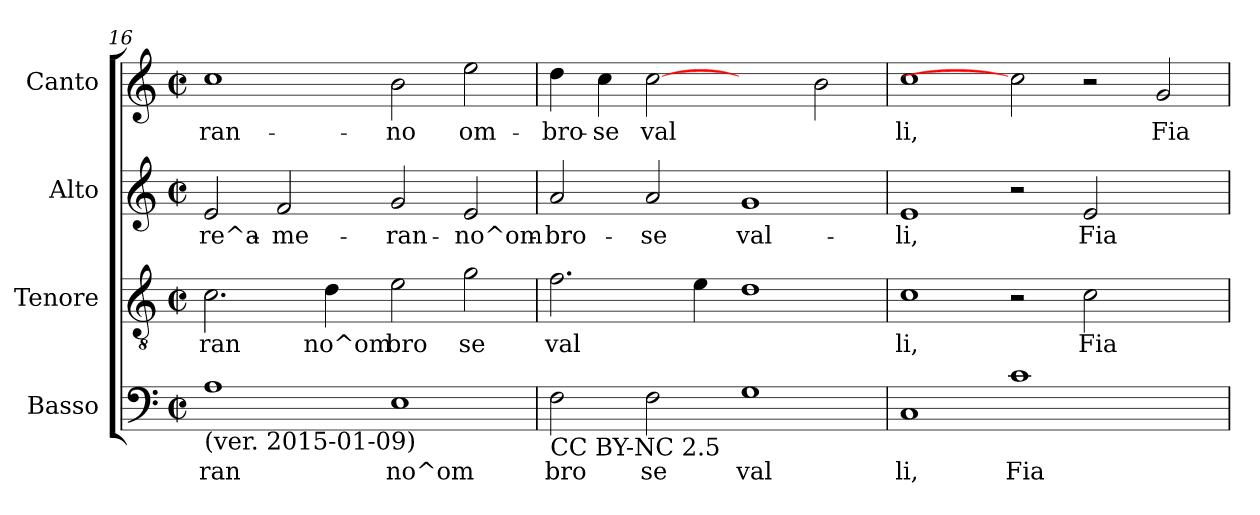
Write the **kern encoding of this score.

**kern	**text	**kern	**text	**kern	**text	**kern	**text
*part4	*part4	*part3	*part3	*part2	*part2	*part1	*part1
*staff4	*staff4	*staff3	*staff3	*staff2	*staff2	*staff1	*staff1
*I"Basso	*	*I"Tenore	*	*I"Alto	*	*I"Canto	*
*clefF4	*	*clefGv2	*	*clefG2	*	*clefG2	*
*k[]	*	*k[]	*	*k[]	*	*k[]	*
*C:	*	*C:	*	*C:	*	*C:	*
*M2/2	*	*M2/2	*	*M2/2	*	*M2/2	*
*met(c|)	*	*met(c|)	*	*met(c|)	*	*met(c|)	*
=16	=16	=16	=16	=16	=16	=16	=16
!LO:TX:b:t=(ver. 2015-01-09)	!	!	!	!	!	!	!
!	!LO:LY:b:cj	!	!LO:LY:b:cj	!	!LO:LY:b:cj	!	!LO:LY:b:cj
1A	ran	2.c\	ran	2e/	-re^a-	1cc	-ran-
!	!	!	!	!	!LO:LY:b:cj	!	!
.	.	.	.	2f/	-me-	.	.
!	!	!	!LO:LY:b:cj	!	!	!	!
.	.	4d\	no^om	.	.	.	.
!	!LO:LY:b:cj	!	!LO:LY:b:cj	!	!LO:LY:b:cj	!	!LO:LY:b:cj
1E	no^om	2e\	bro	2g/	-ran-	2b\	-no
!	!	!	!LO:LY:b:cj	!	!LO:LY:b:cj	!	!LO:LY:b:cj
.	.	2g\	se	2e/	-no^om-	2ee\	om-
=17	=17	=17	=17	=17	=17	=17	=17
!LO:TX:b:t=CC BY-NC 2.5	!	!	!	!	!	!	!
!	!LO:LY:b:cj	!	!LO:LY:b:cj	!	!LO:LY:b:cj	!	!LO:LY:b:cj
2F\	bro	2.f\	val	2a/	-bro-	4dd\	-bro-
!	!	!	!	!	!	!	!LO:LY:b:cj
.	.	.	.	.	.	4cc\	-se
!	!LO:LY:b:cj	!	!	!	!LO:LY:b:cj	!	!LO:LY:b:cj
2F\	se	.	.	2a/	-se	[2cc	val-
!	!	!	!LO:LY:b:cj	!	!	!	!
.	.	4e\	.	.	.	.	.
!	!LO:LY:b:cj	!	!LO:LY:b:cj	!	!LO:LY:b:cj	!	!
1G	val	1d	.	1g	val-	2ryy	.
!	!	!	!	!	!	!	!LO:LY:b:cj
.	.	.	.	.	.	2b\	--
!!LO:PB:g=z
=18	=18	=18	=18	=18	=18	=18	=18
!	!LO:LY:b:cj	!	!LO:LY:b:cj	!	!LO:LY:b:cj	!	!LO:LY:a:cj
1C	li,	1c	li,	1e	-li,	1cc	-li,
!	!LO:LY:b:cj	!	!	!	!	!	!
1c	Fia	2r	.	2r	.	2cc]	.
!	!	!	!LO:LY:b:cj	!	!LO:LY:b:cj	!	!
.	.	2c\	Fia	2e/	Fia	2r	.
!	!	!	!	!	!	!	!LO:LY:a:cj
2ryy	.	2ryy	.	2ryy	.	2g/	Fia
=	=	=	=	=	=	=	=
*-	*-	*-	*-	*-	*-	*-	*-
